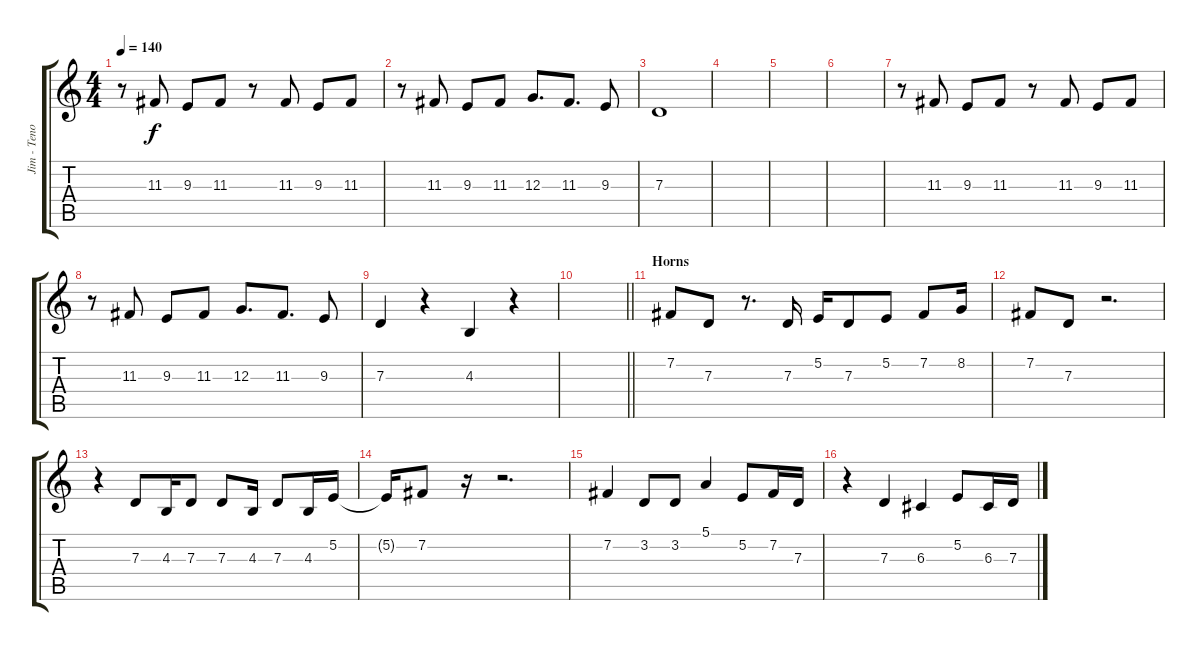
\track ("Jim - Tenor Sax" "Jim - Teno") {instrument tenorsax}
\staff {score tabs}
\tuning (E4 B3 G3 D3 A2 E2) {hide}
\ts (4 4)
\tempo 140
\clef g2
\ks c
r.8{dy f} 11.3.8 9.3.8 11.3.8 r.8 11.3.8 9.3.8 11.3.8 |
r.8 11.3.8 9.3.8 11.3.8 12.3.8{d} 11.3.8{d} 9.3.8 |
7.3.1 |
|
|
|
r.8 11.3.8 9.3.8 11.3.8 r.8 11.3.8 9.3.8 11.3.8 |
r.8 11.3.8 9.3.8 11.3.8 12.3.8{d} 11.3.8{d} 9.3.8 |
7.3.4 r.4 4.3.4 r.4 |
\barLineRight lightlight
|
\section ("" "Horns")
7.2.8 7.3.8 r.8{d} 7.3.16 5.2.16 7.3.8 5.2.8 7.2.8 8.2.16 |
7.2.8 7.3.8 r.2{d} |
r.4 7.3.8 4.3.16 7.3.8 7.3.8 4.3.16 7.3.8 4.3.16 5.2.16 |
5.2{t}.16 7.2.8 r.16 r.2{d} |
7.2.4 3.2.8 3.2.8 5.1.4 5.2.8 7.2.16 7.3.16 |
r.4 7.3.4 6.3.4 5.2.8 6.3.16 7.3.16
